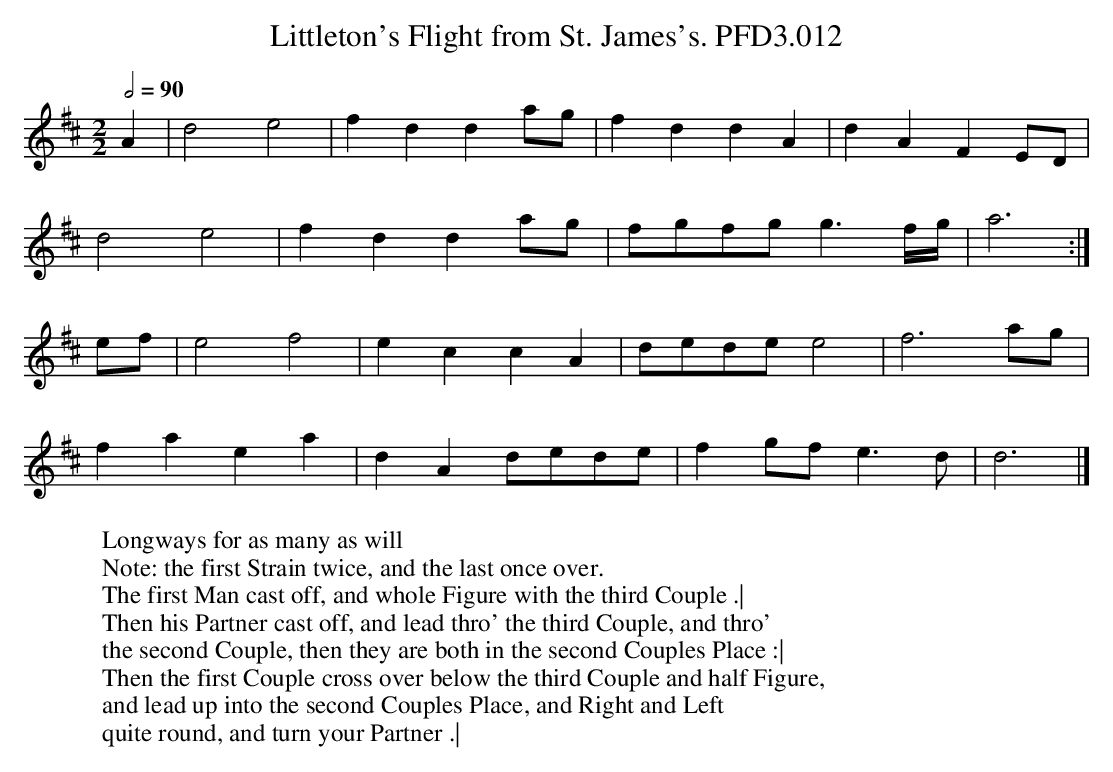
X:1
T:Littleton's Flight from St. James's. PFD3.012
M:2/2
L:1/4
W:Longways for as many as will
W:Note: the first Strain twice, and the last once over.
W:The first Man cast off, and whole Figure with the third Couple .|
W:Then his Partner cast off, and lead thro' the third Couple, and thro'
W:the second Couple, then they are both in the second Couples Place :|
W:Then the first Couple cross over below the third Couple and half Figure,
W:and lead up into the second Couples Place, and Right and Left
W:quite round, and turn your Partner .|
Q:2/4=90
K:D
A | d2 e2 | fd da/g/ | fd dA | dA FE/D/ |
d2 e2 | fd da/g/ | f/g/f/g/ g3/2f//g// | a3 :|
e/f/ | e2 f2 | ec cA | d/e/d/e/ e2 | f3a/g/ |
fa ea | dA d/e/d/e/ | fg/f/ e>d | d3 |]
